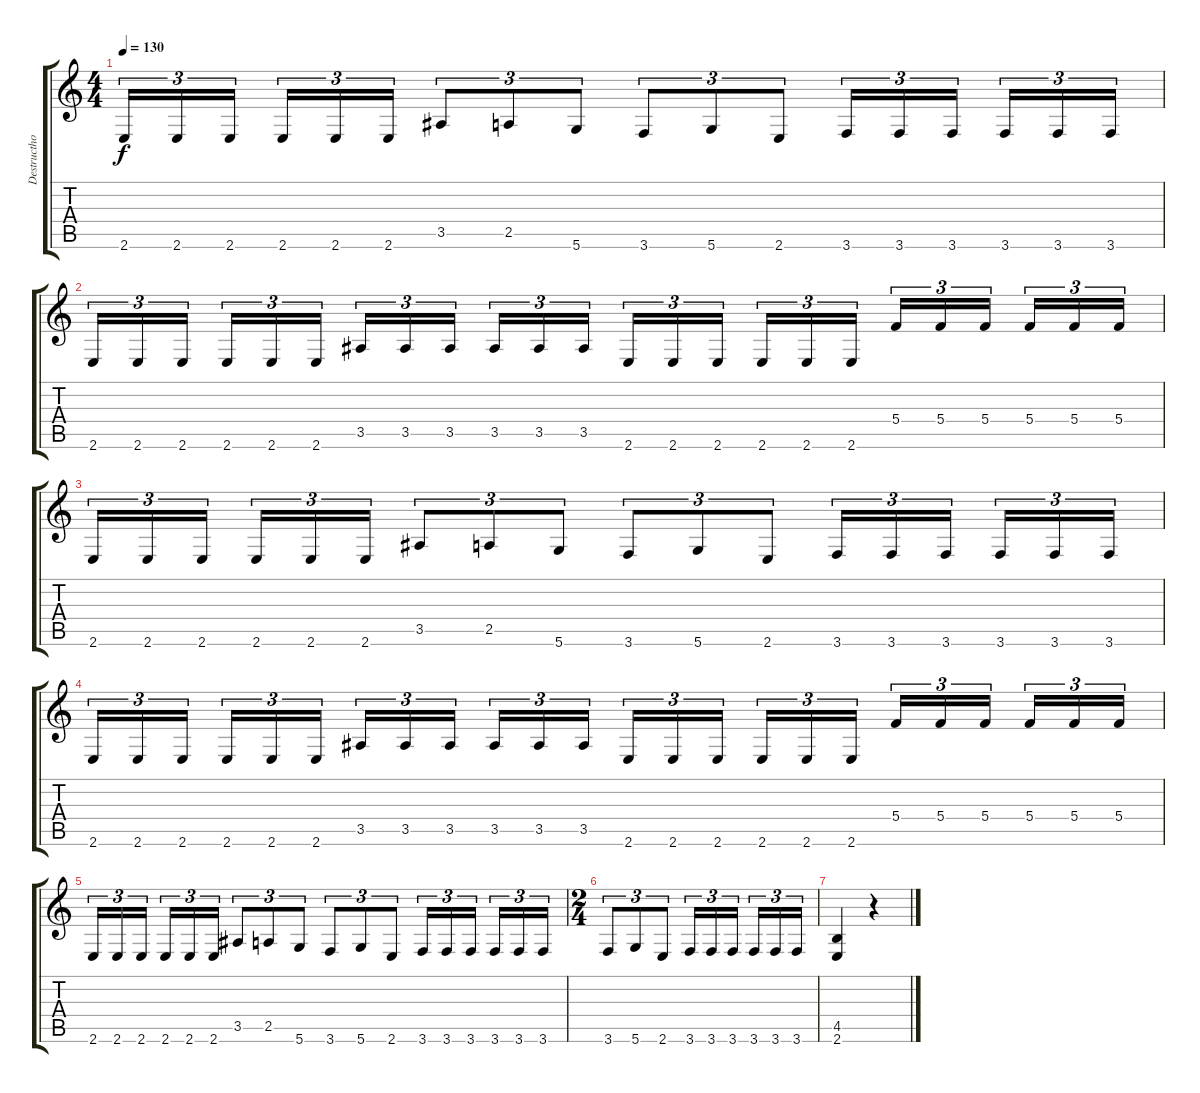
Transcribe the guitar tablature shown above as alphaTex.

\track ("Destructhor" "Destructho") {instrument distortionguitar}
\staff {score tabs}
\tuning (D4 A3 F3 C3 G2 D2) {hide}
\ts (4 4)
\tempo 130
\clef g2
\ks c
2.6.16{tu (3 2) dy f} 2.6.16{tu (3 2)} 2.6.16{tu (3 2)} 2.6.16{tu (3 2)} 2.6.16{tu (3 2)} 2.6.16{tu (3 2)} 3.5.8{tu (3 2)} 2.5.8{tu (3 2)} 5.6.8{tu (3 2)} 3.6.8{tu (3 2)} 5.6.8{tu (3 2)} 2.6.8{tu (3 2)} 3.6.16{tu (3 2)} 3.6.16{tu (3 2)} 3.6.16{tu (3 2)} 3.6.16{tu (3 2)} 3.6.16{tu (3 2)} 3.6.16{tu (3 2)} |
2.6.16{tu (3 2)} 2.6.16{tu (3 2)} 2.6.16{tu (3 2)} 2.6.16{tu (3 2)} 2.6.16{tu (3 2)} 2.6.16{tu (3 2)} 3.5.16{tu (3 2)} 3.5.16{tu (3 2)} 3.5.16{tu (3 2)} 3.5.16{tu (3 2)} 3.5.16{tu (3 2)} 3.5.16{tu (3 2)} 2.6.16{tu (3 2)} 2.6.16{tu (3 2)} 2.6.16{tu (3 2)} 2.6.16{tu (3 2)} 2.6.16{tu (3 2)} 2.6.16{tu (3 2)} 5.4.16{tu (3 2)} 5.4.16{tu (3 2)} 5.4.16{tu (3 2)} 5.4.16{tu (3 2)} 5.4.16{tu (3 2)} 5.4.16{tu (3 2)} |
2.6.16{tu (3 2)} 2.6.16{tu (3 2)} 2.6.16{tu (3 2)} 2.6.16{tu (3 2)} 2.6.16{tu (3 2)} 2.6.16{tu (3 2)} 3.5.8{tu (3 2)} 2.5.8{tu (3 2)} 5.6.8{tu (3 2)} 3.6.8{tu (3 2)} 5.6.8{tu (3 2)} 2.6.8{tu (3 2)} 3.6.16{tu (3 2)} 3.6.16{tu (3 2)} 3.6.16{tu (3 2)} 3.6.16{tu (3 2)} 3.6.16{tu (3 2)} 3.6.16{tu (3 2)} |
2.6.16{tu (3 2)} 2.6.16{tu (3 2)} 2.6.16{tu (3 2)} 2.6.16{tu (3 2)} 2.6.16{tu (3 2)} 2.6.16{tu (3 2)} 3.5.16{tu (3 2)} 3.5.16{tu (3 2)} 3.5.16{tu (3 2)} 3.5.16{tu (3 2)} 3.5.16{tu (3 2)} 3.5.16{tu (3 2)} 2.6.16{tu (3 2)} 2.6.16{tu (3 2)} 2.6.16{tu (3 2)} 2.6.16{tu (3 2)} 2.6.16{tu (3 2)} 2.6.16{tu (3 2)} 5.4.16{tu (3 2)} 5.4.16{tu (3 2)} 5.4.16{tu (3 2)} 5.4.16{tu (3 2)} 5.4.16{tu (3 2)} 5.4.16{tu (3 2)} |
2.6.16{tu (3 2)} 2.6.16{tu (3 2)} 2.6.16{tu (3 2)} 2.6.16{tu (3 2)} 2.6.16{tu (3 2)} 2.6.16{tu (3 2)} 3.5.8{tu (3 2)} 2.5.8{tu (3 2)} 5.6.8{tu (3 2)} 3.6.8{tu (3 2)} 5.6.8{tu (3 2)} 2.6.8{tu (3 2)} 3.6.16{tu (3 2)} 3.6.16{tu (3 2)} 3.6.16{tu (3 2)} 3.6.16{tu (3 2)} 3.6.16{tu (3 2)} 3.6.16{tu (3 2)} |
\ts (2 4)
3.6.8{tu (3 2)} 5.6.8{tu (3 2)} 2.6.8{tu (3 2)} 3.6.16{tu (3 2)} 3.6.16{tu (3 2)} 3.6.16{tu (3 2)} 3.6.16{tu (3 2)} 3.6.16{tu (3 2)} 3.6.16{tu (3 2)} |
(4.5 2.6).4 r.4
